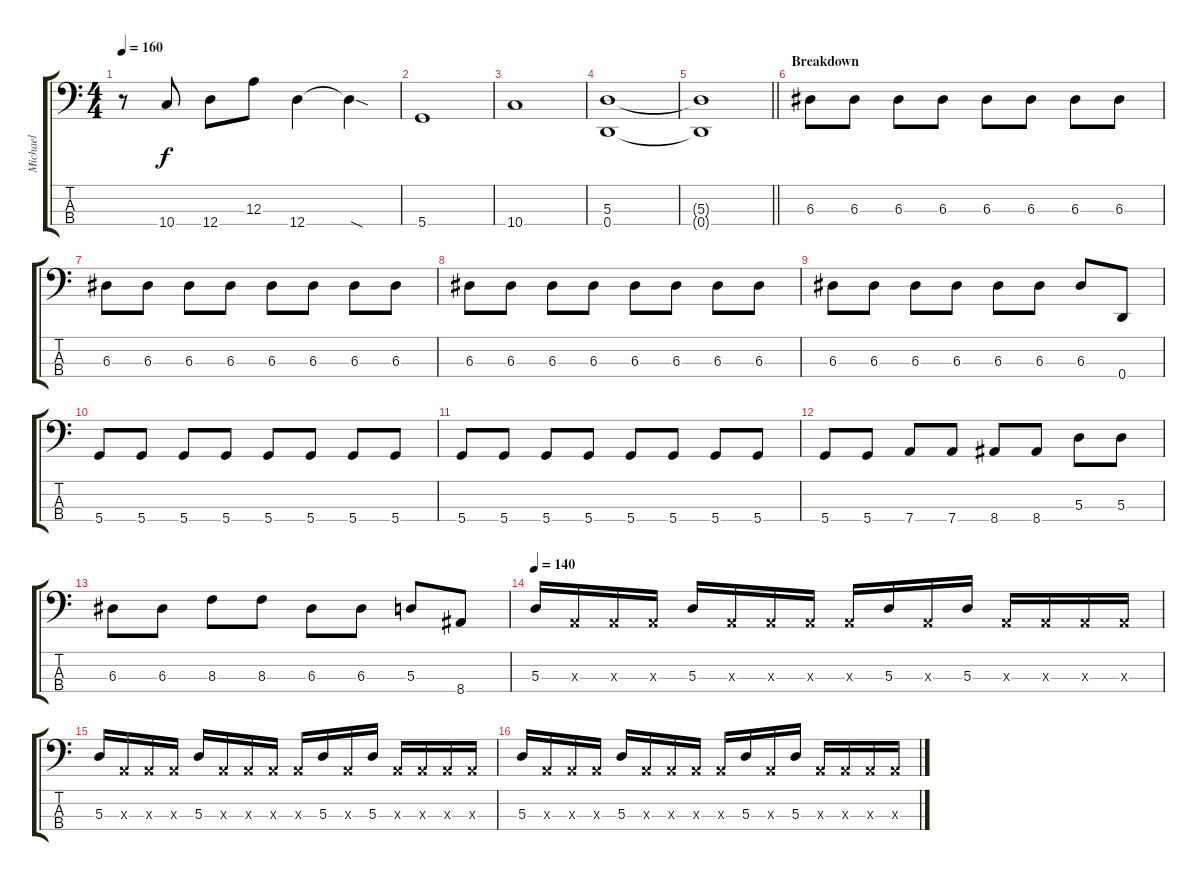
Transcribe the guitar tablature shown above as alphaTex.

\track ("Michael" "Michael") {instrument electricbassfinger}
\staff {score tabs}
\tuning (G2 D2 A1 D1) {hide}
\ts (4 4)
\tempo 160
\clef f4
\ks c
r.8{dy f} 10.4.8 12.4.8 12.3.8 12.4.4 12.4{sod t}.4 |
5.4.1 |
10.4.1 |
(5.3 0.4).1 |
\barLineRight lightlight
(5.3{t} 0.4{t}).1 |
\section ("" "Breakdown")
6.3.8 6.3.8 6.3.8 6.3.8 6.3.8 6.3.8 6.3.8 6.3.8 |
6.3.8 6.3.8 6.3.8 6.3.8 6.3.8 6.3.8 6.3.8 6.3.8 |
6.3.8 6.3.8 6.3.8 6.3.8 6.3.8 6.3.8 6.3.8 6.3.8 |
6.3.8 6.3.8 6.3.8 6.3.8 6.3.8 6.3.8 6.3.8 0.4.8 |
5.4.8 5.4.8 5.4.8 5.4.8 5.4.8 5.4.8 5.4.8 5.4.8 |
5.4.8 5.4.8 5.4.8 5.4.8 5.4.8 5.4.8 5.4.8 5.4.8 |
5.4.8 5.4.8 7.4.8 7.4.8 8.4.8 8.4.8 5.3.8 5.3.8 |
6.3.8 6.3.8 8.3.8 8.3.8 6.3.8 6.3.8 5.3.8 8.4.8 |
\tempo 140
5.3.16 0.3{x}.16 0.3{x}.16 0.3{x}.16 5.3.16 0.3{x}.16 0.3{x}.16 0.3{x}.16 0.3{x}.16 5.3.16 0.3{x}.16 5.3.16 0.3{x}.16 0.3{x}.16 0.3{x}.16 0.3{x}.16 |
5.3.16 0.3{x}.16 0.3{x}.16 0.3{x}.16 5.3.16 0.3{x}.16 0.3{x}.16 0.3{x}.16 0.3{x}.16 5.3.16 0.3{x}.16 5.3.16 0.3{x}.16 0.3{x}.16 0.3{x}.16 0.3{x}.16 |
5.3.16 0.3{x}.16 0.3{x}.16 0.3{x}.16 5.3.16 0.3{x}.16 0.3{x}.16 0.3{x}.16 0.3{x}.16 5.3.16 0.3{x}.16 5.3.16 0.3{x}.16 0.3{x}.16 0.3{x}.16 0.3{x}.16
